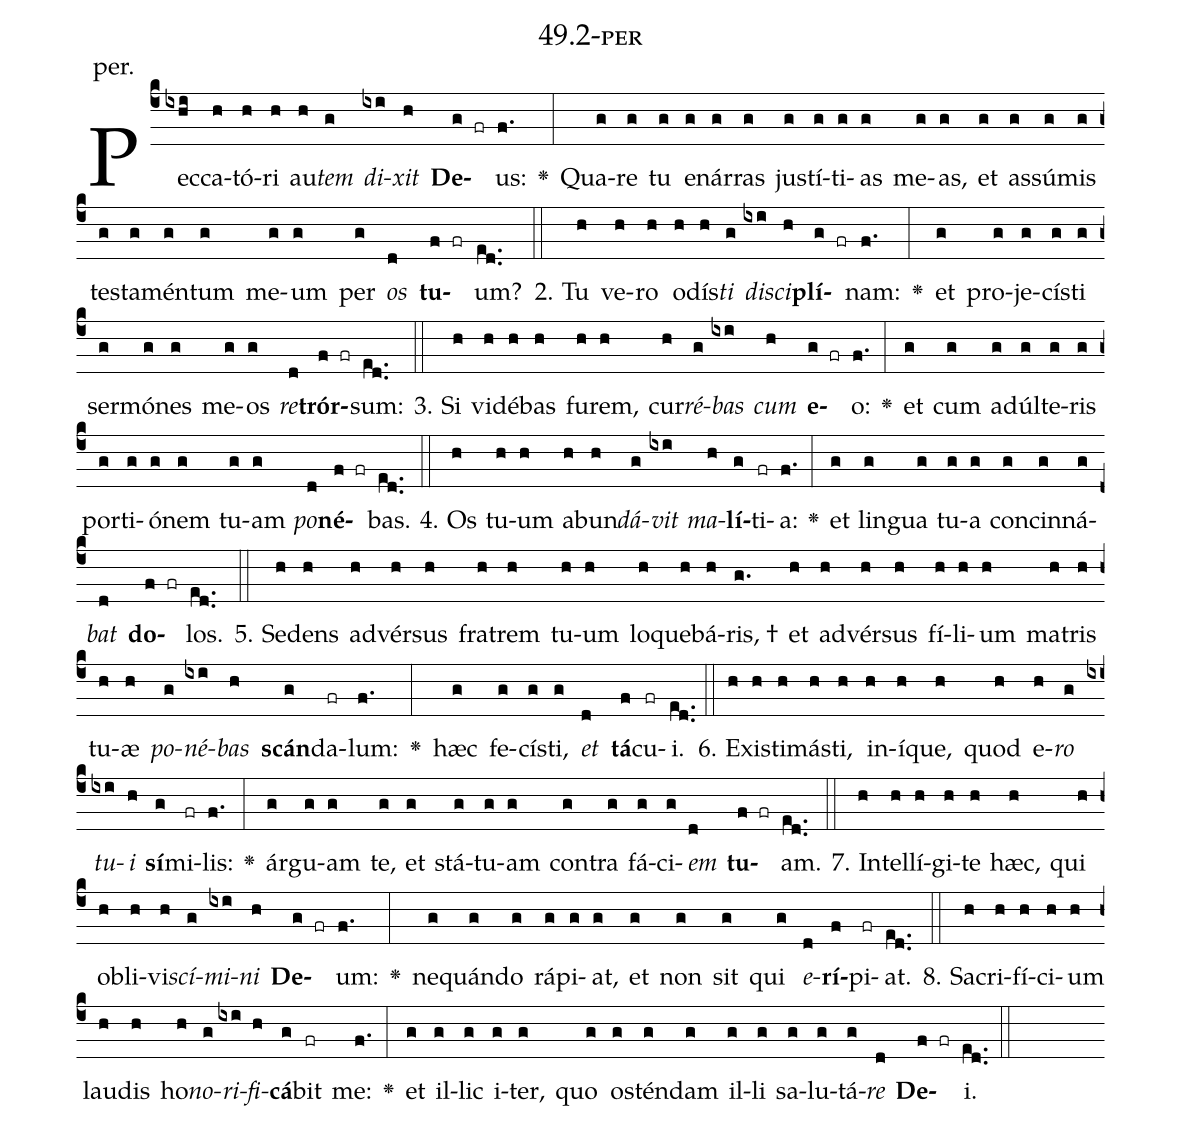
name: 49.2-per;
annotation: per.;
%%
(c4)Pec(ixhi)ca(h)tó(h)ri(h) au(h)<i>tem</i>(g) <i>di</i>(ixi)<i>xit</i>(h) <b>De</b>(g fr)us:(f.) <v>\greheightstar</v>(:) Qua(g)re(g) tu(g) e(g)nár(g)ras(g) jus(g)tí(g)ti(g)as(g) me(g)as,(g) et(g) as(g)sú(g)mis(g) tes(g)ta(g)mén(g)tum(g) me(g)um(g) per(g) <i>os</i>(d) <b>tu</b>(f fr)um?(ed..) (::)
2. Tu(h) ve(h)ro(h) o(h)dís(h)<i>ti</i>(g) <i>di</i>(ixi)<i>sci</i>(h)<b>plí</b>(g fr)nam:(f.) <v>\greheightstar</v>(:) et(g) pro(g)je(g)cís(g)ti(g) ser(g)mó(g)nes(g) me(g)os(g) <i>re</i>(d)<b>trór</b>(f fr)sum:(ed..) (::)
3. Si(h) vi(h)dé(h)bas(h) fu(h)rem,(h) cur(h)<i>ré</i>(g)<i>bas</i>(ixi) <i>cum</i>(h) <b>e</b>(g fr)o:(f.) <v>\greheightstar</v>(:) et(g) cum(g) ad(g)úl(g)te(g)ris(g) por(g)ti(g)ó(g)nem(g) tu(g)am(g) <i>po</i>(d)<b>né</b>(f fr)bas.(ed..) (::)
4. Os(h) tu(h)um(h) ab(h)un(h)<i>dá</i>(g)<i>vit</i>(ixi) <i>ma</i>(h)<b>lí</b>(g)ti(fr)a:(f.) <v>\greheightstar</v>(:) et(g) lin(g)gua(g) tu(g)a(g) con(g)cin(g)ná(g)<i>bat</i>(d) <b>do</b>(f fr)los.(ed..) (::)
5. Se(h)dens(h) ad(h)vér(h)sus(h) fra(h)trem(h) tu(h)um(h) lo(h)que(h)bá(h)ris, †(g.) et(h) ad(h)vér(h)sus(h) fí(h)li(h)um(h) ma(h)tris(h) tu(h)æ(h) <i>po</i>(g)<i>né</i>(ixi)<i>bas</i>(h) <b>scán</b>(g)da(fr)lum:(f.) <v>\greheightstar</v>(:) hæc(g) fe(g)cís(g)ti,(g) <i>et</i>(d) <b>tá</b>(f)cu(fr)i.(ed..) (::)
6. Ex(h)is(h)ti(h)más(h)ti,(h) in(h)í(h)que,(h) quod(h) e(h)<i>ro</i>(g) <i>tu</i>(ixi)<i>i</i>(h) <b>sí</b>(g)mi(fr)lis:(f.) <v>\greheightstar</v>(:) ár(g)gu(g)am(g) te,(g) et(g) stá(g)tu(g)am(g) con(g)tra(g) fá(g)ci(g)<i>em</i>(d) <b>tu</b>(f fr)am.(ed..) (::)
7. In(h)tel(h)lí(h)gi(h)te(h) hæc,(h) qui(h) ob(h)li(h)vi(h)<i>scí</i>(g)<i>mi</i>(ixi)<i>ni</i>(h) <b>De</b>(g fr)um:(f.) <v>\greheightstar</v>(:) ne(g)quán(g)do(g) rá(g)pi(g)at,(g) et(g) non(g) sit(g) qui(g) <i>e</i>(d)<b>rí</b>(f)pi(fr)at.(ed..) (::)
8. Sa(h)cri(h)fí(h)ci(h)um(h) lau(h)dis(h) ho(h)<i>no</i>(g)<i>ri</i>(ixi)<i>fi</i>(h)<b>cá</b>(g)bit(fr) me:(f.) <v>\greheightstar</v>(:) et(g) il(g)lic(g) i(g)ter,(g) quo(g) os(g)tén(g)dam(g) il(g)li(g) sa(g)lu(g)tá(g)<i>re</i>(d) <b>De</b>(f fr)i.(ed..) (::)
